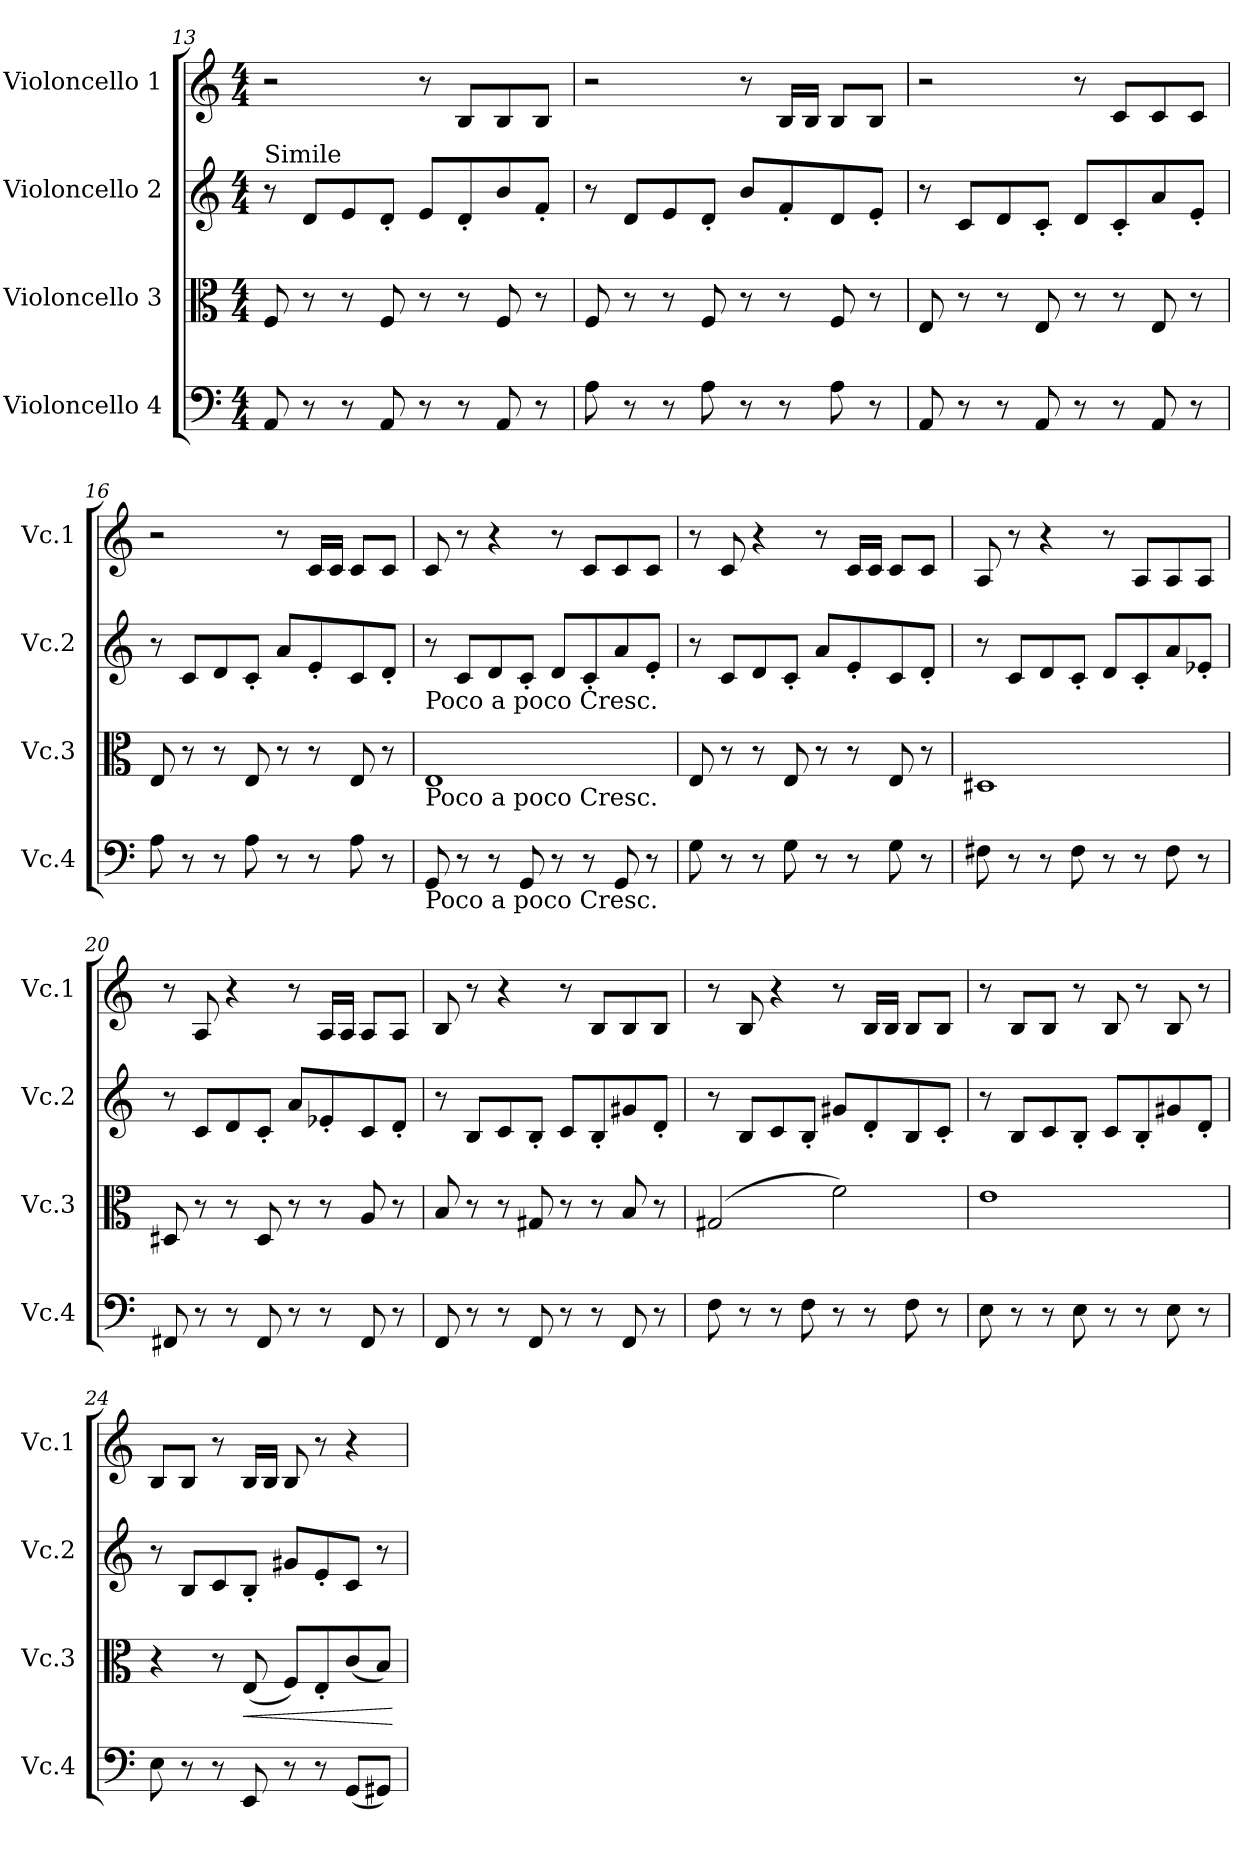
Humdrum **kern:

**kern	**kern	**dynam	**kern	**kern
*part4	*part3	*part3	*part2	*part1
*staff4	*staff3	*staff3	*staff2	*staff1
*I"Violoncello 4	*I"Violoncello 3	*	*I"Violoncello 2	*I"Violoncello 1
*I'Vc.4	*I'Vc.3	*	*I'Vc.2	*I'Vc.1
*clefF4	*clefC3	*	*clefG2	*clefG2
*k[]	*k[]	*	*k[]	*k[]
*M4/4	*M4/4	*	*M4/4	*M4/4
=13	=13	=13	=13	=13
!	!	!	!LO:TX:a:t=Simile	!
8AA/	8F/	.	8r	2r
8r	8r	.	8d/L	.
8r	8r	.	8e/	.
8AA/	8F/	.	8d'/J	.
8r	8r	.	8e/L	8r
8r	8r	.	8d'/	8B/L
8AA/	8F/	.	8b/	8B/
8r	8r	.	8f'/J	8B/J
=14	=14	=14	=14	=14
8A\	8F/	.	8r	2r
8r	8r	.	8d/L	.
8r	8r	.	8e/	.
8A\	8F/	.	8d'/J	.
8r	8r	.	8b/L	8r
8r	8r	.	8f'/	16B/LL
.	.	.	.	16B/JJ
8A\	8F/	.	8d/	8B/L
8r	8r	.	8e'/J	8B/J
!!LO:LB:g=z
=15	=15	=15	=15	=15
8AA/	8E/	.	8r	2r
8r	8r	.	8c/L	.
8r	8r	.	8d/	.
8AA/	8E/	.	8c'/J	.
8r	8r	.	8d/L	8r
8r	8r	.	8c'/	8c/L
8AA/	8E/	.	8a/	8c/
8r	8r	.	8e'/J	8c/J
=16	=16	=16	=16	=16
8A\	8E/	.	8r	2r
8r	8r	.	8c/L	.
8r	8r	.	8d/	.
8A\	8E/	.	8c'/J	.
8r	8r	.	8a/L	8r
8r	8r	.	8e'/	16c/LL
.	.	.	.	16c/JJ
8A\	8E/	.	8c/	8c/L
8r	8r	.	8d'/J	8c/J
=17	=17	=17	=17	=17
!	!	!	!LO:TX:b:t=Poco a poco Cresc.	!
!	!LO:TX:b:t=Poco a poco Cresc.	!	!	!
!LO:TX:b:t=Poco a poco Cresc.	!	!	!	!
8GG/	1E	.	8r	8c/
8r	.	.	8c/L	8r
8r	.	.	8d/	4r
8GG/	.	.	8c'/J	.
8r	.	.	8d/L	8r
8r	.	.	8c'/	8c/L
8GG/	.	.	8a/	8c/
8r	.	.	8e'/J	8c/J
!!LO:LB:g=z
=18	=18	=18	=18	=18
8G\	8E/	.	8r	8r
8r	8r	.	8c/L	8c/
8r	8r	.	8d/	4r
8G\	8E/	.	8c'/J	.
8r	8r	.	8a/L	8r
8r	8r	.	8e'/	16c/LL
.	.	.	.	16c/JJ
8G\	8E/	.	8c/	8c/L
8r	8r	.	8d'/J	8c/J
=19	=19	=19	=19	=19
8F#X\	1D#X	.	8r	8A/
8r	.	.	8c/L	8r
8r	.	.	8d/	4r
8F#\	.	.	8c'/J	.
8r	.	.	8d/L	8r
8r	.	.	8c'/	8A/L
8F#\	.	.	8a/	8A/
8r	.	.	8e-X'/J	8A/J
=20	=20	=20	=20	=20
8FF#X/	8D#X/	.	8r	8r
8r	8r	.	8c/L	8A/
8r	8r	.	8d/	4r
8FF#/	8D#/	.	8c'/J	.
8r	8r	.	8a/L	8r
8r	8r	.	8e-X'/	16A/LL
.	.	.	.	16A/JJ
8FF#/	8A/	.	8c/	8A/L
8r	8r	.	8d'/J	8A/J
!!LO:PB:g=z
=21	=21	=21	=21	=21
8FF/	8B/	.	8r	8B/
8r	8r	.	8B/L	8r
8r	8r	.	8c/	4r
8FF/	8G#X/	.	8B'/J	.
8r	8r	.	8c/L	8r
8r	8r	.	8B'/	8B/L
8FF/	8B/	.	8g#X/	8B/
8r	8r	.	8d'/J	8B/J
=22	=22	=22	=22	=22
8F\	(2G#X/	.	8r	8r
8r	.	.	8B/L	8B/
8r	.	.	8c/	4r
8F\	.	.	8B'/J	.
8r	2f\)	.	8g#X/L	8r
8r	.	.	8d'/	16B/LL
.	.	.	.	16B/JJ
8F\	.	.	8B/	8B/L
8r	.	.	8c'/J	8B/J
=23	=23	=23	=23	=23
8E\	1e	.	8r	8r
8r	.	.	8B/L	8B/L
8r	.	.	8c/	8B/J
8E\	.	.	8B'/J	8r
8r	.	.	8c/L	8B/
8r	.	.	8B'/	8r
8E\	.	.	8g#X/	8B/
8r	.	.	8d'/J	8r
!!LO:LB:g=z
=24	=24	=24	=24	=24
8E\	4r	.	8r	8B/L
8r	.	.	8B/L	8B/J
8r	8r	.	8c/	8r
!	!	!LO:HP:b	!	!
8EE/	(8E/	<	8B'/J	16B/LL
.	.	.	.	16B/JJ
8r	8F/L)	.	8g#X/L	8B/
8r	8E'/	.	8e'/	8r
(8GG/L	(8c/	.	8c/J	4r
8GG#X/J)	8B/J)	.	8r	.
.	.	[	.	.
=	=	=	=	=
*-	*-	*-	*-	*-
